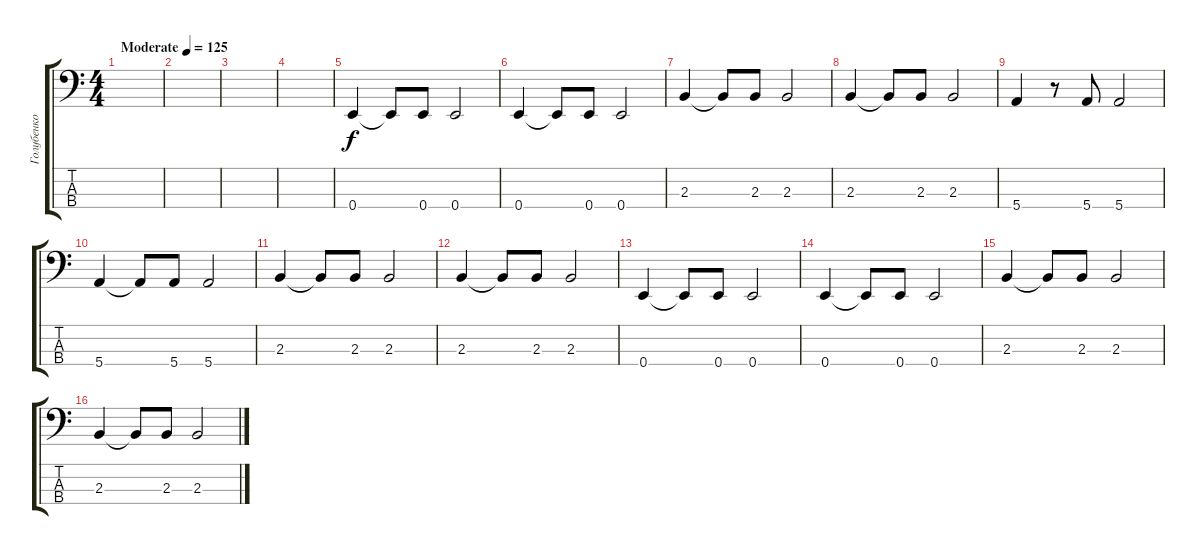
\track ("Голубенко Максим" "Голубенко ") {instrument electricbassfinger}
\staff {score tabs}
\tuning (G2 D2 A1 E1) {hide}
\ts (4 4)
\tempo (125 "Moderate")
\clef f4
\ks c
|
|
|
|
0.4.4 0.4{t}.8 0.4.8 0.4.2 |
0.4.4 0.4{t}.8 0.4.8 0.4.2 |
2.3.4 2.3{t}.8 2.3.8 2.3.2 |
2.3.4 2.3{t}.8 2.3.8 2.3.2 |
5.4.4 r.8 5.4.8 5.4.2 |
5.4.4 5.4{t}.8 5.4.8 5.4.2 |
2.3.4 2.3{t}.8 2.3.8 2.3.2 |
2.3.4 2.3{t}.8 2.3.8 2.3.2 |
0.4.4 0.4{t}.8 0.4.8 0.4.2 |
0.4.4 0.4{t}.8 0.4.8 0.4.2 |
2.3.4 2.3{t}.8 2.3.8 2.3.2 |
2.3.4 2.3{t}.8 2.3.8 2.3.2
